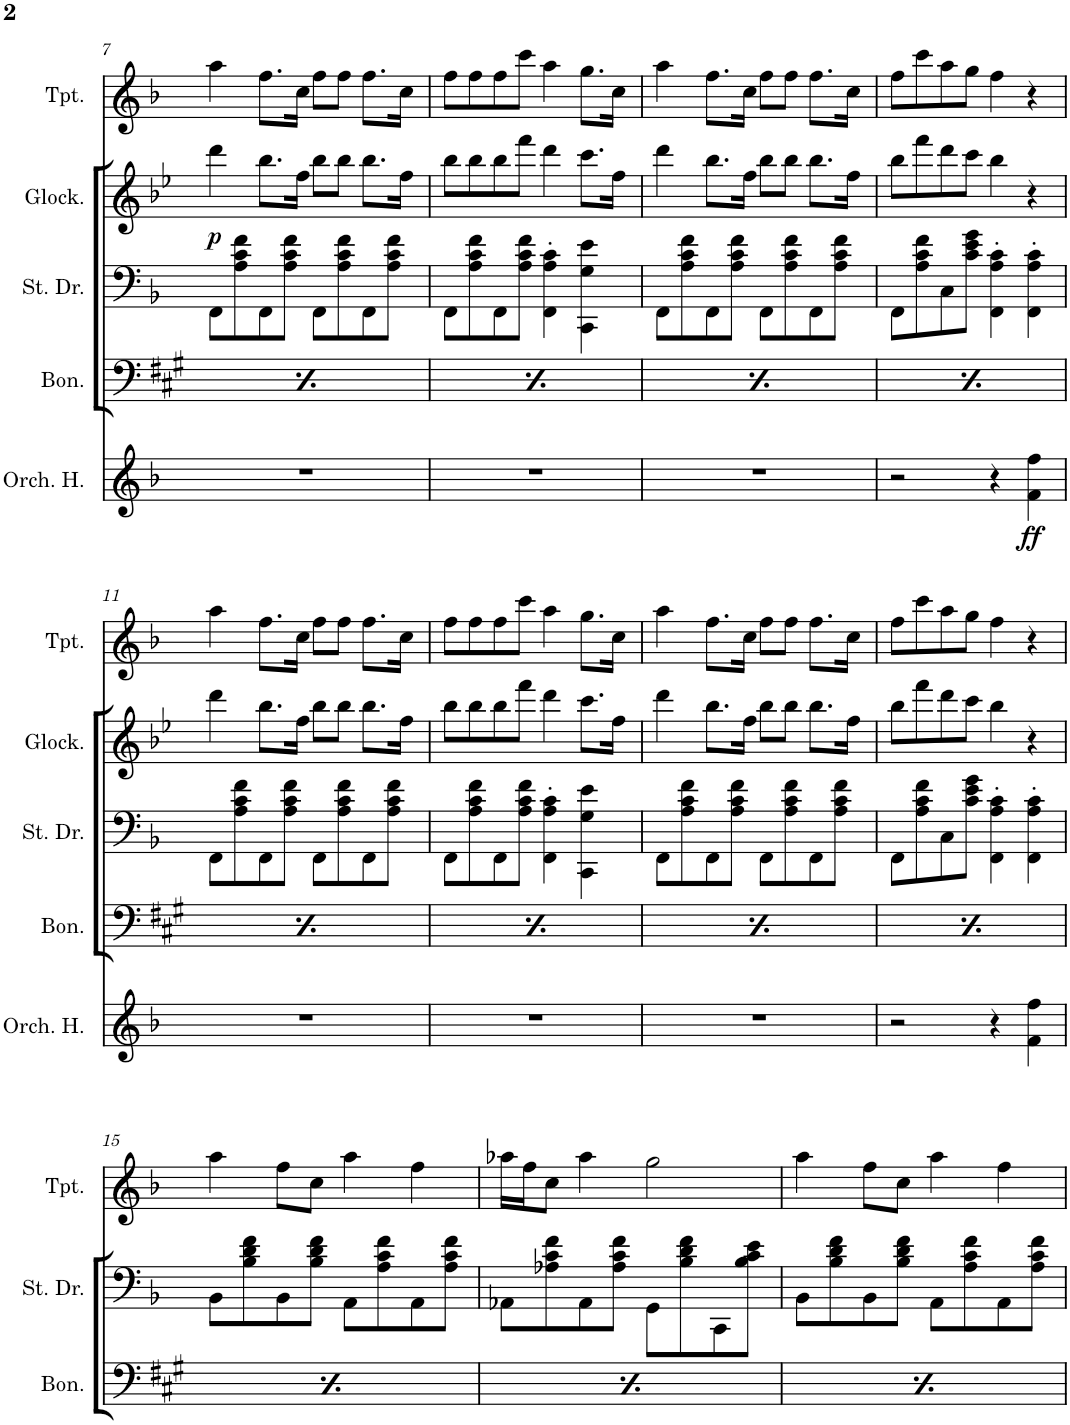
**kern	**dynam	**kern	**dynam	**kern	**kern	**dynam	**kern	**kern
*part6	*part6	*part5	*part5	*part4	*part3	*part3	*part2	*part1
*staff6	*staff6	*staff5	*staff5	*staff4	*staff3	*staff3	*staff2	*staff1
*I"Orchestra Hit	*	*I"Bongos	*	*I"Steel Drums	*I"Glockenspiel	*	*I"Trumpet	*I"Soprano Recorder
*I'Orch. H.	*	*I'Bon.	*	*I'St. Dr.	*I'Glock.	*	*I'Tpt.	*I'S. Rec.
!!LO:PB:g=z
*clefG2	*	*clefF4	*	*clefF4	*clefG2	*	*clefG2	*clefG2
*	*	*Trd-2c-3	*	*	*	*	*Trd1c2	*
*k[b-]	*	*k[f#c#g#]	*	*k[b-]	*k[b-e-]	*	*k[b-]	*k[b-]
*M4/4	*	*M4/4	*	*M4/4	*M4/4	*	*M4/4	*M4/4
*met(c)	*	*met(c)	*	*met(c)	*met(c)	*	*met(c)	*met(c)
=7	=7	=7	=7	=7	=7	=7	=7	=7
!	!	!	!LO:DY:b	!	!	!LO:DY:b	!	!
1r	.	8.A\L	ff	8FF\L	4ddd\	p	4aa\	1r
.	.	.	.	8A\ 8c\ 8f\	.	.	.	.
.	.	16E\Jk	.	.	.	.	.	.
.	.	8F#\L	.	8FF\	8.bb-\L	.	8.ff\L	.
.	.	[8A\J	.	8A\ 8c\ 8f\J	.	.	.	.
.	.	.	.	.	16ff\Jk	.	16cc\Jk	.
.	.	16A\LL]	.	8FF\L	8bb-\L	.	8ff\L	.
.	.	16E\J	.	.	.	.	.	.
.	.	8F#\J	.	8A\ 8c\ 8f\	8bb-\J	.	8ff\J	.
.	.	16A\LL	.	8FF\	8.bb-\L	.	8.ff\L	.
.	.	16c#\	.	.	.	.	.	.
.	.	16E\	.	8A\ 8c\ 8f\J	.	.	.	.
.	.	16F#\JJ	.	.	16ff\Jk	.	16cc\Jk	.
=8	=8	=8	=8	=8	=8	=8	=8	=8
!	!	!	!LO:DY:b	!	!	!	!	!
1r	.	8.A\L	ff	8FF\L	8bb-\L	.	8ff\L	1r
.	.	.	.	8A\ 8c\ 8f\	8bb-\	.	8ff\	.
.	.	16E\Jk	.	.	.	.	.	.
.	.	8F#\L	.	8FF\	8bb-\	.	8ff\	.
.	.	[8A\J	.	8A\ 8c\ 8f\J	8fff\J	.	8ccc\J	.
.	.	16A\LL]	.	4FF\' 4A\' 4c\'	4ddd\	.	4aa\	.
.	.	16E\J	.	.	.	.	.	.
.	.	8F#\J	.	.	.	.	.	.
.	.	16A\LL	.	4CC\ 4G\ 4e\	8.ccc\L	.	8.gg\L	.
.	.	16c#\	.	.	.	.	.	.
.	.	16E\	.	.	.	.	.	.
.	.	16F#\JJ	.	.	16ff\Jk	.	16cc\Jk	.
=9	=9	=9	=9	=9	=9	=9	=9	=9
!	!	!	!LO:DY:b	!	!	!	!	!
1r	.	8.A\L	ff	8FF\L	4ddd\	.	4aa\	1r
.	.	.	.	8A\ 8c\ 8f\	.	.	.	.
.	.	16E\Jk	.	.	.	.	.	.
.	.	8F#\L	.	8FF\	8.bb-\L	.	8.ff\L	.
.	.	[8A\J	.	8A\ 8c\ 8f\J	.	.	.	.
.	.	.	.	.	16ff\Jk	.	16cc\Jk	.
.	.	16A\LL]	.	8FF\L	8bb-\L	.	8ff\L	.
.	.	16E\J	.	.	.	.	.	.
.	.	8F#\J	.	8A\ 8c\ 8f\	8bb-\J	.	8ff\J	.
.	.	16A\LL	.	8FF\	8.bb-\L	.	8.ff\L	.
.	.	16c#\	.	.	.	.	.	.
.	.	16E\	.	8A\ 8c\ 8f\J	.	.	.	.
.	.	16F#\JJ	.	.	16ff\Jk	.	16cc\Jk	.
=10	=10	=10	=10	=10	=10	=10	=10	=10
!	!	!	!LO:DY:b	!	!	!	!	!
2r	.	8.A\L	ff	8FF\L	8bb-\L	.	8ff\L	1r
.	.	.	.	8A\ 8c\ 8f\	8fff\	.	8ccc\	.
.	.	16E\Jk	.	.	.	.	.	.
.	.	8F#\L	.	8C\	8ddd\	.	8aa\	.
.	.	[8A\J	.	8c\ 8e\ 8g\J	8ccc\J	.	8gg\J	.
4r	.	16A\LL]	.	4FF\' 4A\' 4c\'	4bb-\	.	4ff\	.
.	.	16E\J	.	.	.	.	.	.
.	.	8F#\J	.	.	.	.	.	.
!	!LO:DY:b	!	!	!	!	!	!	!
4f\ 4ff\	ff	16A\LL	.	4FF\' 4A\' 4c\'	4r	.	4r	.
.	.	16c#\	.	.	.	.	.	.
.	.	16E\	.	.	.	.	.	.
.	.	16F#\JJ	.	.	.	.	.	.
!!LO:LB:g=z
=11	=11	=11	=11	=11	=11	=11	=11	=11
!	!	!	!LO:DY:b	!	!	!	!	!
1r	.	8.A\L	ff	8FF\L	4ddd\	.	4aa\	1r
.	.	.	.	8A\ 8c\ 8f\	.	.	.	.
.	.	16E\Jk	.	.	.	.	.	.
.	.	8F#\L	.	8FF\	8.bb-\L	.	8.ff\L	.
.	.	[8A\J	.	8A\ 8c\ 8f\J	.	.	.	.
.	.	.	.	.	16ff\Jk	.	16cc\Jk	.
.	.	16A\LL]	.	8FF\L	8bb-\L	.	8ff\L	.
.	.	16E\J	.	.	.	.	.	.
.	.	8F#\J	.	8A\ 8c\ 8f\	8bb-\J	.	8ff\J	.
.	.	16A\LL	.	8FF\	8.bb-\L	.	8.ff\L	.
.	.	16c#\	.	.	.	.	.	.
.	.	16E\	.	8A\ 8c\ 8f\J	.	.	.	.
.	.	16F#\JJ	.	.	16ff\Jk	.	16cc\Jk	.
=12	=12	=12	=12	=12	=12	=12	=12	=12
!	!	!	!LO:DY:b	!	!	!	!	!
1r	.	8.A\L	ff	8FF\L	8bb-\L	.	8ff\L	1r
.	.	.	.	8A\ 8c\ 8f\	8bb-\	.	8ff\	.
.	.	16E\Jk	.	.	.	.	.	.
.	.	8F#\L	.	8FF\	8bb-\	.	8ff\	.
.	.	[8A\J	.	8A\ 8c\ 8f\J	8fff\J	.	8ccc\J	.
.	.	16A\LL]	.	4FF\' 4A\' 4c\'	4ddd\	.	4aa\	.
.	.	16E\J	.	.	.	.	.	.
.	.	8F#\J	.	.	.	.	.	.
.	.	16A\LL	.	4CC\ 4G\ 4e\	8.ccc\L	.	8.gg\L	.
.	.	16c#\	.	.	.	.	.	.
.	.	16E\	.	.	.	.	.	.
.	.	16F#\JJ	.	.	16ff\Jk	.	16cc\Jk	.
=13	=13	=13	=13	=13	=13	=13	=13	=13
!	!	!	!LO:DY:b	!	!	!	!	!
1r	.	8.A\L	ff	8FF\L	4ddd\	.	4aa\	1r
.	.	.	.	8A\ 8c\ 8f\	.	.	.	.
.	.	16E\Jk	.	.	.	.	.	.
.	.	8F#\L	.	8FF\	8.bb-\L	.	8.ff\L	.
.	.	[8A\J	.	8A\ 8c\ 8f\J	.	.	.	.
.	.	.	.	.	16ff\Jk	.	16cc\Jk	.
.	.	16A\LL]	.	8FF\L	8bb-\L	.	8ff\L	.
.	.	16E\J	.	.	.	.	.	.
.	.	8F#\J	.	8A\ 8c\ 8f\	8bb-\J	.	8ff\J	.
.	.	16A\LL	.	8FF\	8.bb-\L	.	8.ff\L	.
.	.	16c#\	.	.	.	.	.	.
.	.	16E\	.	8A\ 8c\ 8f\J	.	.	.	.
.	.	16F#\JJ	.	.	16ff\Jk	.	16cc\Jk	.
=14	=14	=14	=14	=14	=14	=14	=14	=14
!	!	!	!LO:DY:b	!	!	!	!	!
2r	.	8.A\L	ff	8FF\L	8bb-\L	.	8ff\L	1r
.	.	.	.	8A\ 8c\ 8f\	8fff\	.	8ccc\	.
.	.	16E\Jk	.	.	.	.	.	.
.	.	8F#\L	.	8C\	8ddd\	.	8aa\	.
.	.	[8A\J	.	8c\ 8e\ 8g\J	8ccc\J	.	8gg\J	.
4r	.	16A\LL]	.	4FF\' 4A\' 4c\'	4bb-\	.	4ff\	.
.	.	16E\J	.	.	.	.	.	.
.	.	8F#\J	.	.	.	.	.	.
4f\ 4ff\	.	16A\LL	.	4FF\' 4A\' 4c\'	4r	.	4r	.
.	.	16c#\	.	.	.	.	.	.
.	.	16E\	.	.	.	.	.	.
.	.	16F#\JJ	.	.	.	.	.	.
!!LO:LB:g=z
=15	=15	=15	=15	=15	=15	=15	=15	=15
!	!	!	!LO:DY:b	!	!	!	!	!
1r	.	8.A\L	ff	8BB-\L	1r	.	4aa\	1r
.	.	.	.	8B-\ 8d\ 8f\	.	.	.	.
.	.	16E\Jk	.	.	.	.	.	.
.	.	8F#\L	.	8BB-\	.	.	8ff\L	.
.	.	[8A\J	.	8B-\ 8d\ 8f\J	.	.	8cc\J	.
.	.	16A\LL]	.	8AA\L	.	.	4aa\	.
.	.	16E\J	.	.	.	.	.	.
.	.	8F#\J	.	8A\ 8c\ 8f\	.	.	.	.
.	.	16A\LL	.	8AA\	.	.	4ff\	.
.	.	16c#\	.	.	.	.	.	.
.	.	16E\	.	8A\ 8c\ 8f\J	.	.	.	.
.	.	16F#\JJ	.	.	.	.	.	.
=16	=16	=16	=16	=16	=16	=16	=16	=16
!	!	!	!LO:DY:b	!	!	!	!	!
1r	.	8.A\L	ff	8AA-X\L	1r	.	16aa-X\LL	1r
.	.	.	.	.	.	.	16ff\J	.
.	.	.	.	8A-X\ 8c\ 8f\	.	.	8cc\J	.
.	.	16E\Jk	.	.	.	.	.	.
.	.	8F#\L	.	8AA-\	.	.	4aa-\	.
.	.	[8A\J	.	8A-\ 8c\ 8f\J	.	.	.	.
.	.	16A\LL]	.	8GG\L	.	.	2gg\	.
.	.	16E\J	.	.	.	.	.	.
.	.	8F#\J	.	8B-\ 8d\ 8f\	.	.	.	.
.	.	16A\LL	.	8CC\	.	.	.	.
.	.	16c#\	.	.	.	.	.	.
.	.	16E\	.	8B-\ 8c\ 8e\J	.	.	.	.
.	.	16F#\JJ	.	.	.	.	.	.
=17	=17	=17	=17	=17	=17	=17	=17	=17
!	!	!	!LO:DY:b	!	!	!	!	!
1r	.	8.A\L	ff	8BB-\L	1r	.	4aa\	1r
.	.	.	.	8B-\ 8d\ 8f\	.	.	.	.
.	.	16E\Jk	.	.	.	.	.	.
.	.	8F#\L	.	8BB-\	.	.	8ff\L	.
.	.	[8A\J	.	8B-\ 8d\ 8f\J	.	.	8cc\J	.
.	.	16A\LL]	.	8AA\L	.	.	4aa\	.
.	.	16E\J	.	.	.	.	.	.
.	.	8F#\J	.	8A\ 8c\ 8f\	.	.	.	.
.	.	16A\LL	.	8AA\	.	.	4ff\	.
.	.	16c#\	.	.	.	.	.	.
.	.	16E\	.	8A\ 8c\ 8f\J	.	.	.	.
.	.	16F#\JJ	.	.	.	.	.	.
=	=	=	=	=	=	=	=	=
*-	*-	*-	*-	*-	*-	*-	*-	*-
